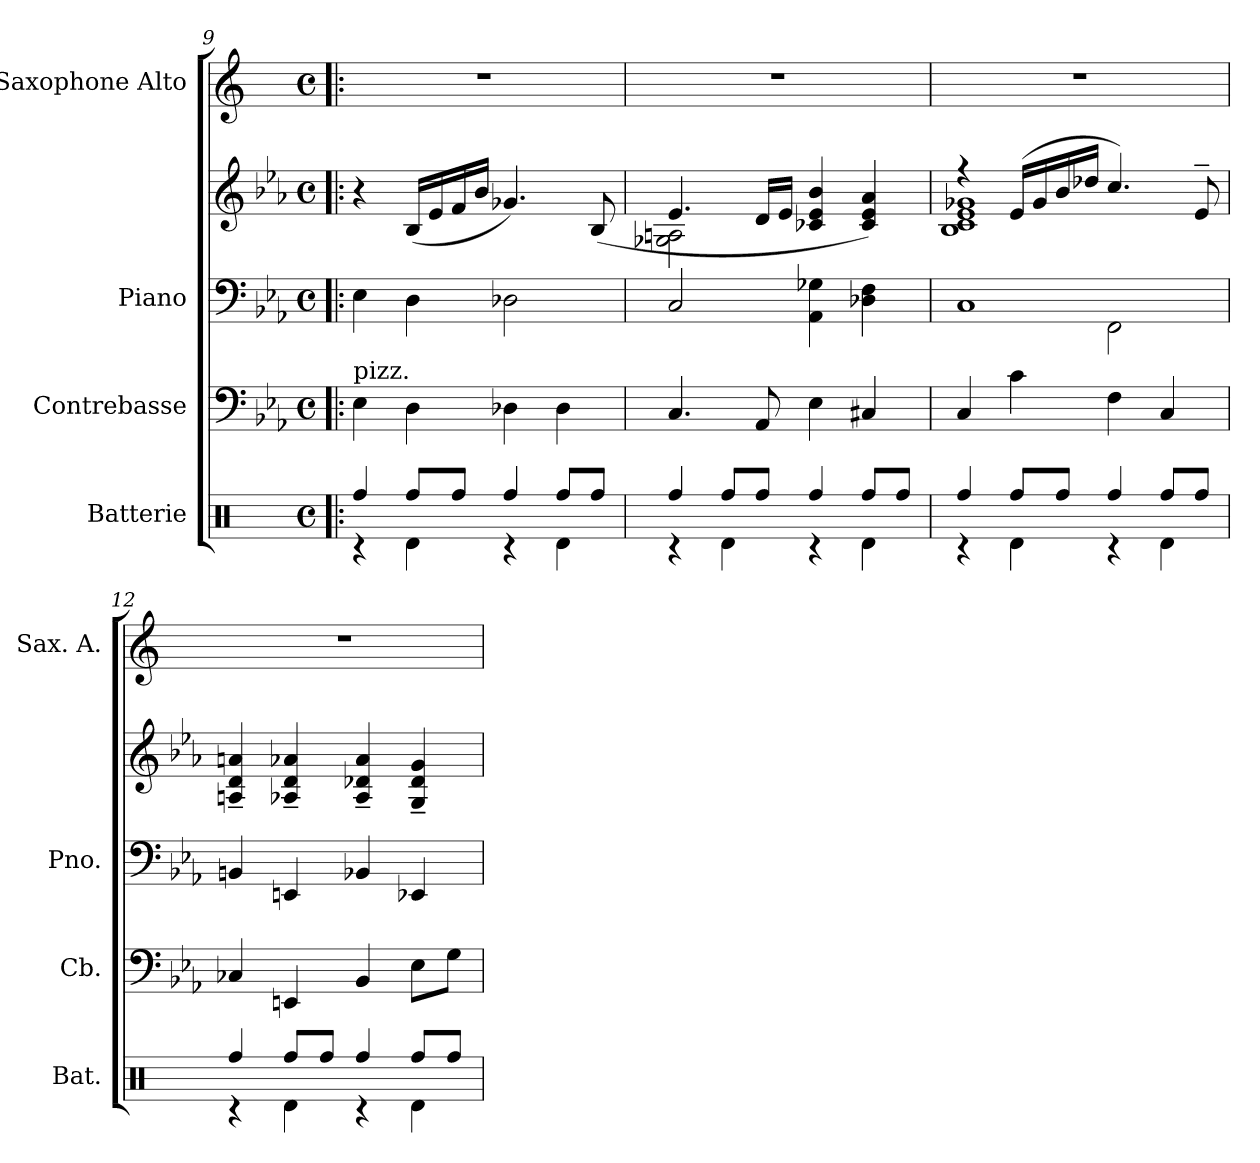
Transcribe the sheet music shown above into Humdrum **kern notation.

**kern	**kern	**kern	**kern	**kern
*part4	*part3	*part2	*part2	*part1
*staff5	*staff4	*staff3	*staff2	*staff1
*I"Batterie	*I"Contrebasse	*I"Piano	*	*I"Saxophone Alto
*I'Bat.	*I'Cb.	*I'Pno.	*	*I'Sax. A.
!!LO:LB:g=z
*clefX	*clefF4	*clefF4	*clefG2	*clefG2
*	*ITrd7c12	*	*	*ITrd5c9
*k[]	*k[b-e-a-]	*k[b-e-a-]	*k[b-e-a-]	*k[b-e-a-]
*M4/4	*M4/4	*M4/4	*M4/4	*M4/4
*met(c)	*met(c)	*met(c)	*met(c)	*met(c)
=9!|:	=9!|:	=9!|:	=9!|:	=9!|:
*^	*	*	*	*
!	!	!LO:TX:a:t=pizz.	!	!	!
4Rff/	4r	4EE-\	4E-\	4r	1r
8Rff/L	4Rd\	4DD\	4D\	(>16B-/LL	.
.	.	.	.	16e-/	.
8Rff/J	.	.	.	16f/	.
.	.	.	.	16b-/JJ	.
4Rff/	4r	4DD-X\	2D-X\	4.g-X/)	.
8Rff/L	4Rd\	4DD-\	.	.	.
8Rff/J	.	.	.	(>8B-/	.
=10	=10	=10	=10	=10	=10
*	*	*	*	*^	*
4Rff/	4r	4.CC/	2C/	4.e-/	2G-X\ 2An\	1r
8Rff/L	4Rd\	.	.	.	.	.
8Rff/J	.	8AAA-/	.	16d/LL	.	.
.	.	.	.	16e-/JJ	.	.
4Rff/	4r	4EE-\	4AA-\ 4G-X\	4c-X/ 4e-/ 4b-/	2ryy	.
8Rff/L	4Rd\	4CC#X/	4D-X\ 4F\	4c-/ 4e-/ 4a-/)	.	.
8Rff/J	.	.	.	.	.	.
=11	=11	=11	=11	=11	=11	=11
*	*	*	*^	*	*	*
4Rff/	4r	4CC/	1C	2ryy	4r	1B- 1c 1e- 1g-X	1r
8Rff/L	4Rd\	4C\	.	.	(>16e-/LL	.	.
.	.	.	.	.	16g-/	.	.
8Rff/J	.	.	.	.	16b-/	.	.
.	.	.	.	.	16dd-X/JJ	.	.
4Rff/	4r	4FF\	.	2FF\	4.cc/)	.	.
8Rff/L	4Rd\	4CC/	.	.	.	.	.
8Rff/J	.	.	.	.	8e-~/	.	.
*	*	*	*v	*v	*	*	*
*	*	*	*	*v	*v	*
=12	=12	=12	=12	=12	=12
4Rff/	4r	4CC-X/	4BBn/	4An/~ 4d/~ 4an/~	1r
8Rff/L	4Rd\	4EEEn/	4EEn/	4A-X/~ 4d/~ 4a-X/~	.
8Rff/J	.	.	.	.	.
4Rff/	4r	4BBB-/	4BB-X/	4A-/~ 4d-X/~ 4a-/~	.
8Rff/L	4Rd\	8EE-\L	4EE-X/	4G/~ 4d-/~ 4g/~	.
8Rff/J	.	8GG\J	.	.	.
*v	*v	*	*	*	*
=	=	=	=	=
*-	*-	*-	*-	*-
